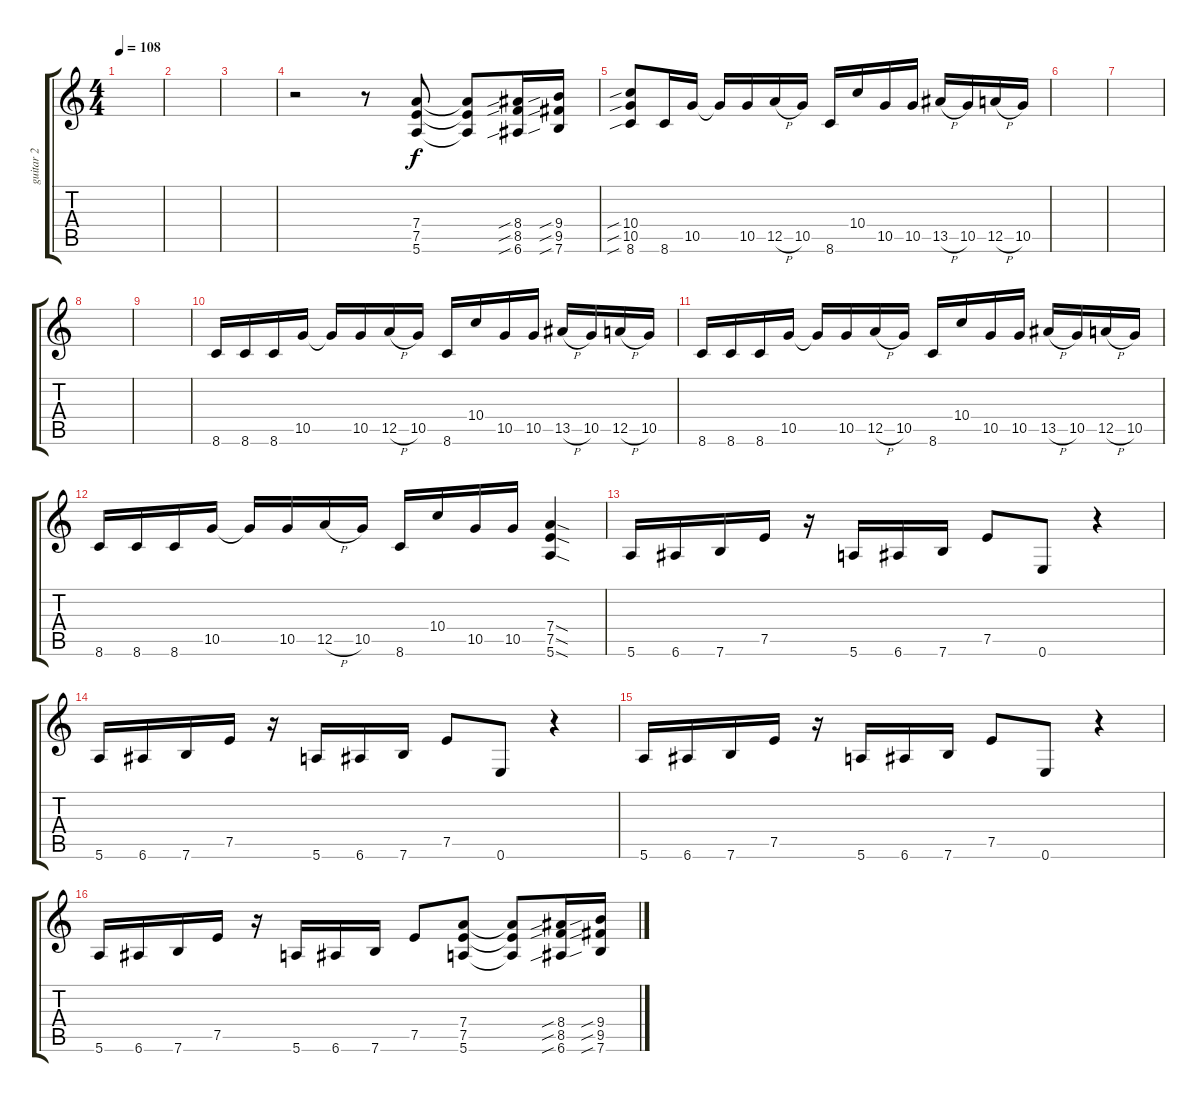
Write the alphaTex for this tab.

\track ("guitar 2" "guitar 2") {instrument distortionguitar}
\staff {score tabs}
\tuning (E4 B3 G3 D3 A2 E2) {hide}
\ts (4 4)
\tempo 108
\clef g2
\ks c
|
|
|
r.2 r.8 (7.4 7.5 5.6).8 (7.4{t} 7.5{t} 5.6{t}).8 (8.4{sib} 8.5{sib} 6.6{sib}).16 (9.4{sib} 9.5{sib} 7.6{sib}).16 |
(10.4{sib} 10.5{sib} 8.6{sib}).8 8.6.16{instrument electricguitarmuted} 10.5.16{instrument overdrivenguitar} 10.5{t}.16 10.5.16 12.5{h}.16 10.5.16 8.6.16{instrument electricguitarmuted} 10.4.16 10.5.16 10.5.16 13.5{h}.16 10.5.16 12.5{h}.16 10.5.16 |
|
|
|
|
8.6.16{instrument electricguitarmuted} 8.6.16 8.6.16 10.5.16{instrument distortionguitar} 10.5{t}.16 10.5.16 12.5{h}.16 10.5.16 8.6.16{instrument electricguitarmuted} 10.4.16{instrument distortionguitar} 10.5.16 10.5.16 13.5{h}.16 10.5.16 12.5{h}.16 10.5.16 |
8.6.16{instrument electricguitarmuted} 8.6.16 8.6.16 10.5.16{instrument distortionguitar} 10.5{t}.16 10.5.16 12.5{h}.16 10.5.16 8.6.16{instrument electricguitarmuted} 10.4.16{instrument distortionguitar} 10.5.16 10.5.16 13.5{h}.16 10.5.16 12.5{h}.16 10.5.16 |
8.6.16{instrument electricguitarmuted} 8.6.16 8.6.16 10.5.16{instrument distortionguitar} 10.5{t}.16 10.5.16 12.5{h}.16 10.5.16 8.6.16{instrument electricguitarmuted} 10.4.16{instrument distortionguitar} 10.5.16 10.5.16 (7.4{sod} 7.5{sod} 5.6{sod}).4 |
5.6.16 6.6.16 7.6.16 7.5.16 r.16 5.6.16 6.6.16 7.6.16 7.5.8 0.6.8 r.4 |
5.6.16 6.6.16 7.6.16 7.5.16 r.16 5.6.16 6.6.16 7.6.16 7.5.8 0.6.8 r.4 |
5.6.16 6.6.16 7.6.16 7.5.16 r.16 5.6.16 6.6.16 7.6.16 7.5.8 0.6.8 r.4 |
5.6.16 6.6.16 7.6.16 7.5.16 r.16 5.6.16 6.6.16 7.6.16 7.5.8 (7.4 7.5 5.6).8 (7.4{t} 7.5{t} 5.6{t}).8 (8.4{sib} 8.5{sib} 6.6{sib}).16 (9.4{sib} 9.5{sib} 7.6{sib}).16
